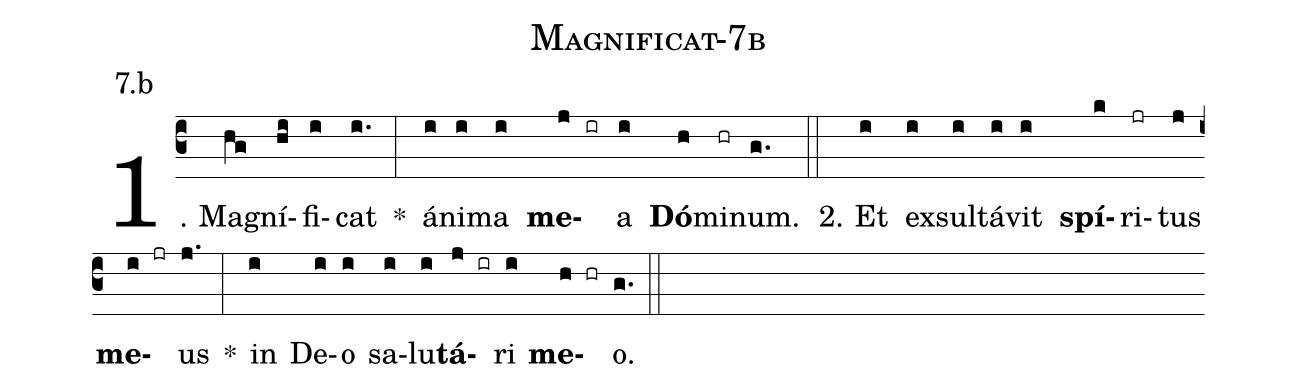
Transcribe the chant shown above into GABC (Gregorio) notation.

name: Magnificat-7b;
annotation: 7.b;
%%
(c3)1. Ma(hg)gní(hi)fi(i)cat(i.) *(:) á(i)ni(i)ma(i) <b>me</b>(j ir)a(i) <b>Dó</b>(h)mi(hr)num.(g.) (::)
2. Et(i) ex(i)sul(i)tá(i)vit(i) <b>spí</b>(k)ri(jr)tus(j) <b>me</b>(i jr)us(j.) *(:) in(i) De(i)o(i) sa(i)lu(i)<b>tá</b>(j ir)ri(i) <b>me</b>(h hr)o.(g.) (::)
